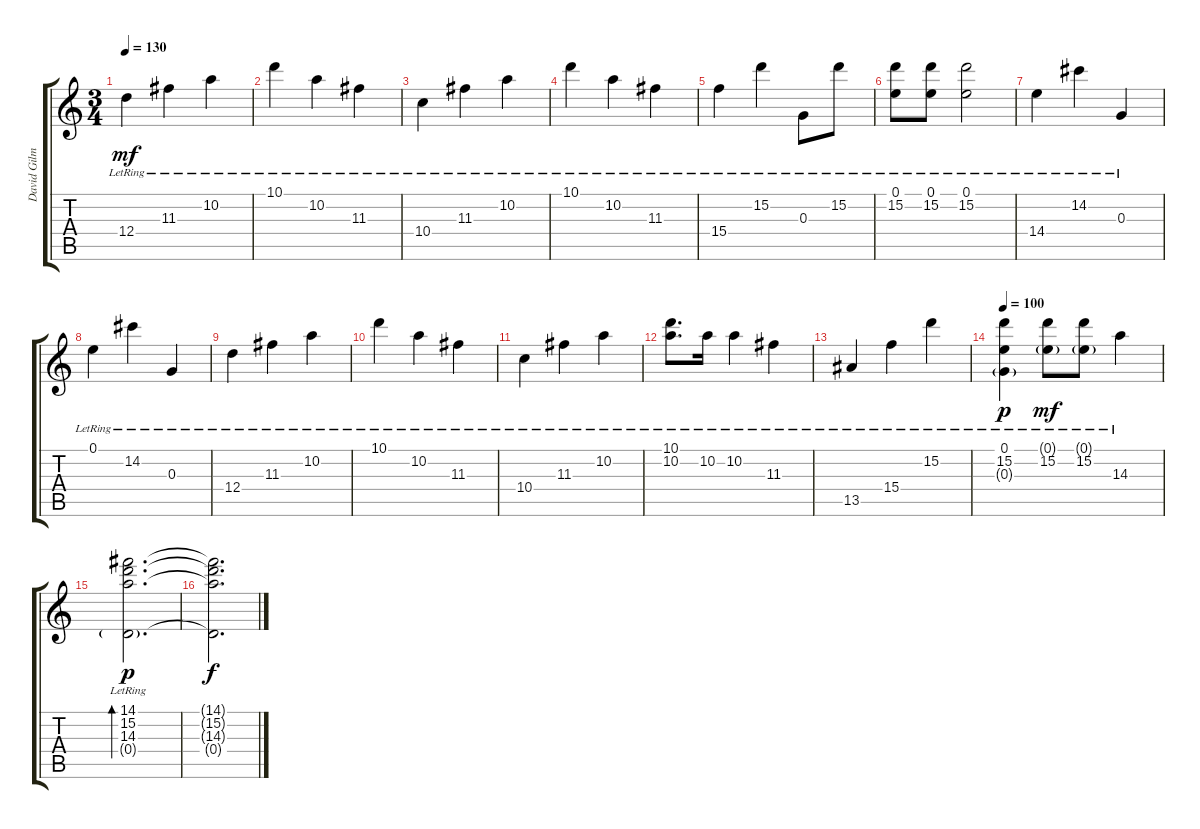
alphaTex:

\track ("David Gilmour" "David Gilm") {instrument acousticguitarsteel}
\staff {score tabs}
\tuning (E4 B3 G3 D3 A2 E2) {hide}
\ts (3 4)
\tempo 130
\clef g2
\ks c
12.4{lr}.4{dy mf} 11.3{lr}.4 10.2{lr}.4 |
10.1{lr}.4 10.2{lr}.4 11.3{lr}.4 |
10.4{lr}.4 11.3{lr}.4 10.2{lr}.4 |
10.1{lr}.4 10.2{lr}.4 11.3{lr}.4 |
15.4{lr}.4 15.2{lr}.4 0.3{lr}.8 15.2{lr}.8 |
(0.1{lr} 15.2{lr}).8 (0.1{lr} 15.2{lr}).8 (0.1{lr} 15.2{lr}).2 |
14.4{lr}.4 14.2{lr}.4 0.3{lr}.4 |
0.1{lr}.4 14.2{lr}.4 0.3{lr}.4 |
12.4{lr}.4 11.3{lr}.4 10.2{lr}.4 |
10.1{lr}.4 10.2{lr}.4 11.3{lr}.4 |
10.4{lr}.4 11.3{lr}.4 10.2{lr}.4 |
(10.1{lr} 10.2{lr}).8{d} 10.2{lr}.16 10.2{lr}.4 11.3{lr}.4 |
13.5{lr}.4 15.4{lr}.4 15.2{lr}.4 |
\tempo 100
(0.1{lr} 15.2{lr} 0.3{g lr}).4{dy p} (0.1{g lr} 15.2{lr}).8{dy mf} (0.1{g lr} 15.2{lr}).8 14.3{lr}.4 |
(14.1{lr} 15.2{lr} 14.3{lr} 0.4{g lr}).2{d bd 120 dy p} |
(14.1{t} 15.2{t} 14.3{t} 0.4{t}).2{d dy f}
